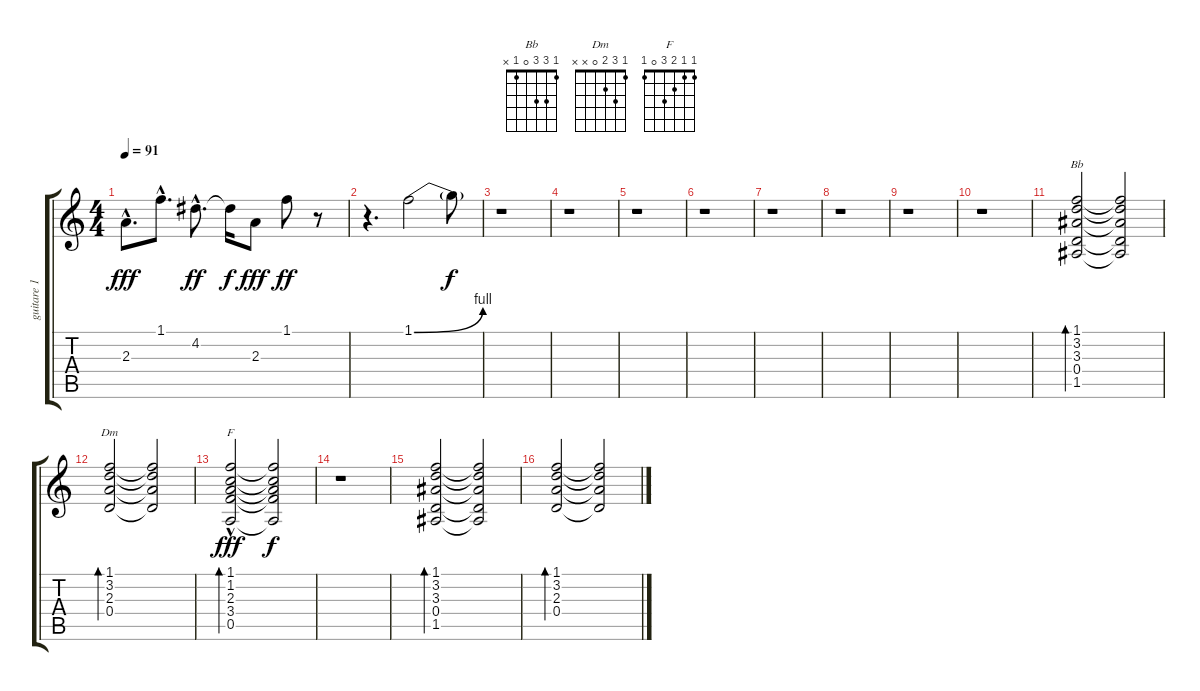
\track ("guitare 1" "guitare 1") {instrument distortionguitar}
\staff {score tabs}
\tuning (E4 B3 G3 D3 A2 E2) {hide}
\chord ("Bb" 1 3 3 0 1 x)
\chord ("Dm" 1 3 2 0 x x)
\chord ("F" 1 1 2 3 0 1)
\ts (4 4)
\tempo 91
\clef g2
\ks c
2.3{hac}.8{d dy fff} 1.1{hac}.8{d} 4.2{hac}.8{d dy ff} 4.2{t}.16{dy f} 2.3.8{dy fff} 1.1.8{dy ff} r.8 |
r.4{d} 1.1{be (bend 0 0 60 4)}.2{volume 10 balance 16} 1.1{t}.8{dy f} |
r.1 |
r.1 |
r.1 |
r.1 |
r.1 |
r.1 |
r.1 |
r.1 |
(1.1 3.2 3.3 0.4 1.5).2{bd 240 ch "Bb"} (1.1{t} 3.2{t} 3.3{t} 0.4{t} 1.5{t}).2 |
(1.1 3.2 2.3 0.4).2{bd 240 ch "Dm"} (1.1{t} 3.2{t} 2.3{t} 0.4{t}).2 |
(1.1 1.2 2.3 3.4{hac} 0.5{hac}).2{bd 240 ch "F" dy fff} (1.1{t} 1.2{t} 2.3{t} 3.4{t} 0.5{t}).2{dy f} |
r.1 |
(1.1 3.2 3.3 0.4 1.5).2{bd 240} (1.1{t} 3.2{t} 3.3{t} 0.4{t} 1.5{t}).2 |
(1.1 3.2 2.3 0.4).2{bd 240} (1.1{t} 3.2{t} 2.3{t} 0.4{t}).2
